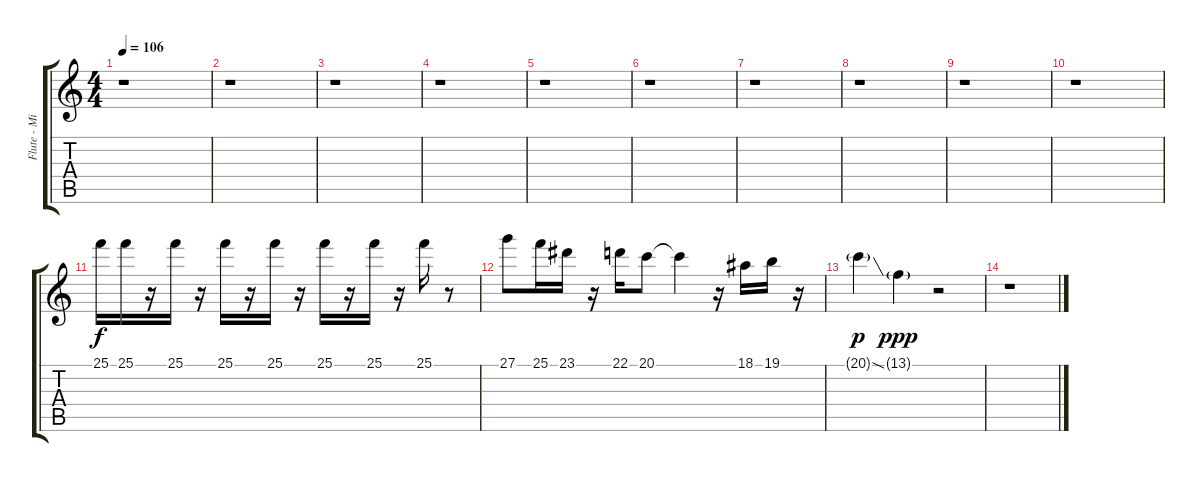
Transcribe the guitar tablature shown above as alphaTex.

\track ("Flute - Mike Smith" "Flute - Mi") {instrument flute}
\staff {score tabs}
\tuning (E4 B3 G3 D3 A2 E2) {hide}
\ts (4 4)
\tempo 106
\clef g2
\ks c
r.1{dy pp} |
r.1 |
r.1 |
r.1 |
r.1 |
r.1 |
r.1 |
r.1 |
r.1 |
r.1 |
25.1.16{dy f volume 4} 25.1.16 r.16 25.1.16 r.16 25.1.16 r.16 25.1.16 r.16 25.1.16 r.16 25.1.16 r.16 25.1.16 r.8 |
27.1.8 25.1.16 23.1.16 r.16 22.1.16 20.1.8 20.1{t}.4 r.16 18.1.16 19.1.16 r.16 |
20.1{ss g}.4{dy p} 13.1{g}.4{dy ppp} r.2 |
r.1
